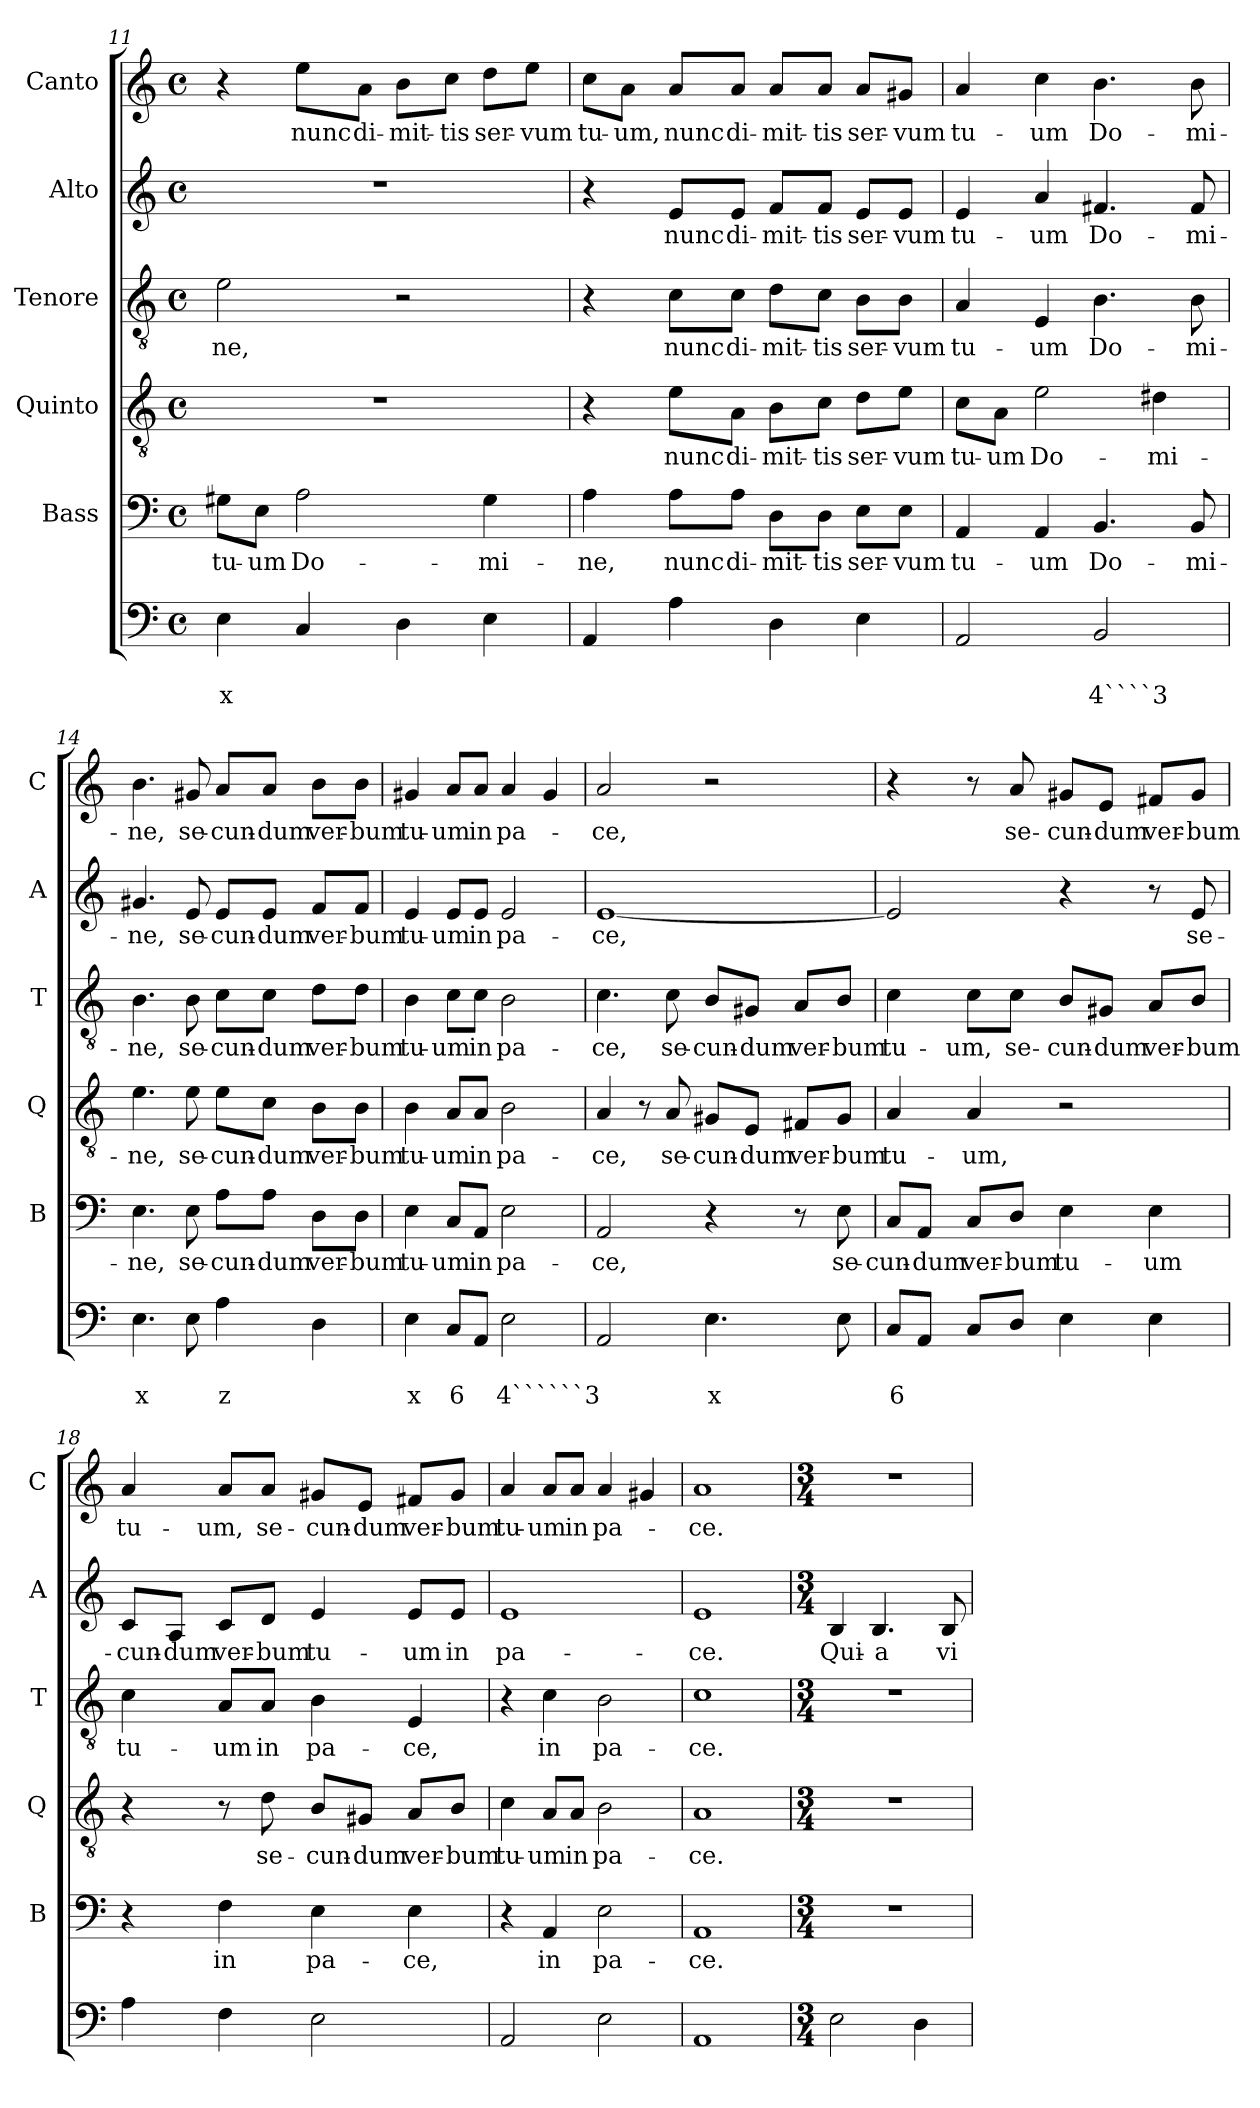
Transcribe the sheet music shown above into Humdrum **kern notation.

**kern	**text	**text	**kern	**text	**kern	**text	**kern	**text	**kern	**text	**kern	**text
*part6	*part6	*part6	*part5	*part5	*part4	*part4	*part3	*part3	*part2	*part2	*part1	*part1
*staff6	*staff6	*staff6	*staff5	*staff5	*staff4	*staff4	*staff3	*staff3	*staff2	*staff2	*staff1	*staff1
*	*	*	*I"Bass	*	*I"Quinto	*	*I"Tenore	*	*I"Alto	*	*I"Canto	*
*	*	*	*I'B	*	*I'Q	*	*I'T	*	*I'A	*	*I'C	*
*clefF4	*	*	*clefF4	*	*clefGv2	*	*clefGv2	*	*clefG2	*	*clefG2	*
*k[]	*	*	*k[]	*	*k[]	*	*k[]	*	*k[]	*	*k[]	*
*C:	*	*	*C:	*	*C:	*	*C:	*	*C:	*	*C:	*
*M4/4	*	*	*M4/4	*	*M4/4	*	*M4/4	*	*M4/4	*	*M4/4	*
*met(c)	*	*	*met(c)	*	*met(c)	*	*met(c)	*	*met(c)	*	*met(c)	*
=11	=11	=11	=11	=11	=11	=11	=11	=11	=11	=11	=11	=11
!	!	!LO:LY:b	!	!LO:LY:b	!	!	!	!LO:LY:b	!	!	!	!
4E\	.	x	8G#X\L	tu-	1r	.	2e\	-ne,	1r	.	4r	.
!	!	!	!	!LO:LY:b	!	!	!	!	!	!	!	!
.	.	.	8E\J	-um	.	.	.	.	.	.	.	.
!	!	!	!	!LO:LY:b	!	!	!	!	!	!	!	!LO:LY:b
4C/	.	.	2A\	Do-	.	.	.	.	.	.	8ee\L	nunc
!	!	!	!	!	!	!	!	!	!	!	!	!LO:LY:b
.	.	.	.	.	.	.	.	.	.	.	8a\J	di-
!	!	!	!	!	!	!	!	!	!	!	!	!LO:LY:b
4D\	.	.	.	.	.	.	2r	.	.	.	8b\L	-mit-
!	!	!	!	!	!	!	!	!	!	!	!	!LO:LY:b
.	.	.	.	.	.	.	.	.	.	.	8cc\J	-tis
!	!	!	!	!LO:LY:b	!	!	!	!	!	!	!	!LO:LY:b
4E\	.	.	4G#\	-mi-	.	.	.	.	.	.	8dd\L	ser-
!	!	!	!	!	!	!	!	!	!	!	!	!LO:LY:b
.	.	.	.	.	.	.	.	.	.	.	8ee\J	-vum
=12	=12	=12	=12	=12	=12	=12	=12	=12	=12	=12	=12	=12
!	!	!	!	!LO:LY:b	!	!	!	!	!	!	!	!LO:LY:b
4AA/	.	.	4A\	-ne,	4r	.	4r	.	4r	.	8cc\L	tu-
!	!	!	!	!	!	!	!	!	!	!	!	!LO:LY:b
.	.	.	.	.	.	.	.	.	.	.	8a\J	-um,
!	!	!	!	!LO:LY:b	!	!LO:LY:b	!	!LO:LY:b	!	!LO:LY:b	!	!LO:LY:b
4A\	.	.	8A\L	nunc	8e\L	nunc	8c\L	nunc	8e/L	nunc	8a/L	nunc
!	!	!	!	!LO:LY:b	!	!LO:LY:b	!	!LO:LY:b	!	!LO:LY:b	!	!LO:LY:b
.	.	.	8A\J	di-	8A\J	di-	8c\J	di-	8e/J	di-	8a/J	di-
!	!	!	!	!LO:LY:b	!	!LO:LY:b	!	!LO:LY:b	!	!LO:LY:b	!	!LO:LY:b
4D\	.	.	8D\L	-mit-	8B\L	-mit-	8d\L	-mit-	8f/L	-mit-	8a/L	-mit-
!	!	!	!	!LO:LY:b	!	!LO:LY:b	!	!LO:LY:b	!	!LO:LY:b	!	!LO:LY:b
.	.	.	8D\J	-tis	8c\J	-tis	8c\J	-tis	8f/J	-tis	8a/J	-tis
!	!	!	!	!LO:LY:b	!	!LO:LY:b	!	!LO:LY:b	!	!LO:LY:b	!	!LO:LY:b
4E\	.	.	8E\L	ser-	8d\L	ser-	8B\L	ser-	8e/L	ser-	8a/L	ser-
!	!	!	!	!LO:LY:b	!	!LO:LY:b	!	!LO:LY:b	!	!LO:LY:b	!	!LO:LY:b
.	.	.	8E\J	-vum	8e\J	-vum	8B\J	-vum	8e/J	-vum	8g#X/J	-vum
=13	=13	=13	=13	=13	=13	=13	=13	=13	=13	=13	=13	=13
!	!	!	!	!LO:LY:b	!	!LO:LY:b	!	!LO:LY:b	!	!LO:LY:b	!	!LO:LY:b
2AA/	.	.	4AA/	tu-	8c\L	tu-	4A/	tu-	4e/	tu-	4a/	tu-
!	!	!	!	!	!	!LO:LY:b	!	!	!	!	!	!
.	.	.	.	.	8A\J	-um	.	.	.	.	.	.
!	!	!	!	!LO:LY:b	!	!LO:LY:b	!	!LO:LY:b	!	!LO:LY:b	!	!LO:LY:b
.	.	.	4AA/	-um	2e\	Do-	4E/	-um	4a/	-um	4cc\	-um
!	!	!LO:LY:b	!	!LO:LY:b	!	!	!	!LO:LY:b	!	!LO:LY:b	!	!LO:LY:b
2BB/	.	4````3	4.BB/	Do-	.	.	4.B\	Do-	4.f#X/	Do-	4.b\	Do-
!	!	!	!	!	!	!LO:LY:b	!	!	!	!	!	!
.	.	.	.	.	4d#X\	-mi-	.	.	.	.	.	.
!	!	!	!	!LO:LY:b	!	!	!	!LO:LY:b	!	!LO:LY:b	!	!LO:LY:b
.	.	.	8BB/	-mi-	.	.	8B\	-mi-	8f#/	-mi-	8b\	-mi-
!!LO:PB:g=z
=14	=14	=14	=14	=14	=14	=14	=14	=14	=14	=14	=14	=14
!	!	!LO:LY:b	!	!LO:LY:b	!	!LO:LY:b	!	!LO:LY:b	!	!LO:LY:b	!	!LO:LY:b
4.E\	.	x	4.E\	-ne,	4.e\	-ne,	4.B\	-ne,	4.g#X/	-ne,	4.b\	-ne,
!	!	!	!	!LO:LY:b	!	!LO:LY:b	!	!LO:LY:b	!	!LO:LY:b	!	!LO:LY:b
8E\	.	.	8E\	se-	8e\	se-	8B\	se-	8e/	se-	8g#X/	se-
!	!	!LO:LY:b	!	!LO:LY:b	!	!LO:LY:b	!	!LO:LY:b	!	!LO:LY:b	!	!LO:LY:b
4A\	.	z	8A\L	-cun-	8e\L	-cun-	8c\L	-cun-	8e/L	-cun-	8a/L	-cun-
!	!	!	!	!LO:LY:b	!	!LO:LY:b	!	!LO:LY:b	!	!LO:LY:b	!	!LO:LY:b
.	.	.	8A\J	-dum	8c\J	-dum	8c\J	-dum	8e/J	-dum	8a/J	-dum
!	!	!	!	!LO:LY:b	!	!LO:LY:b	!	!LO:LY:b	!	!LO:LY:b	!	!LO:LY:b
4D\	.	.	8D\L	ver-	8B\L	ver-	8d\L	ver-	8f/L	ver-	8b\L	ver-
!	!	!	!	!LO:LY:b	!	!LO:LY:b	!	!LO:LY:b	!	!LO:LY:b	!	!LO:LY:b
.	.	.	8D\J	-bum	8B\J	-bum	8d\J	-bum	8f/J	-bum	8b\J	-bum
=15	=15	=15	=15	=15	=15	=15	=15	=15	=15	=15	=15	=15
!	!	!LO:LY:b	!	!LO:LY:b	!	!LO:LY:b	!	!LO:LY:b	!	!LO:LY:b	!	!LO:LY:b
4E\	.	x	4E\	tu-	4B\	tu-	4B\	tu-	4e/	tu-	4g#X/	tu-
!	!	!LO:LY:b	!	!LO:LY:b	!	!LO:LY:b	!	!LO:LY:b	!	!LO:LY:b	!	!LO:LY:b
8C/L	.	6	8C/L	-um	8A/L	-um	8c\L	-um	8e/L	-um	8a/L	-um
!	!	!	!	!LO:LY:b	!	!LO:LY:b	!	!LO:LY:b	!	!LO:LY:b	!	!LO:LY:b
8AA/J	.	.	8AA/J	in	8A/J	in	8c\J	in	8e/J	in	8a/J	in
!	!	!LO:LY:b	!	!LO:LY:b	!	!LO:LY:b	!	!LO:LY:b	!	!LO:LY:b	!	!LO:LY:b
2E\	.	4``````3	2E\	pa-	2B\	pa-	2B\	pa-	2e/	pa-	4a/	pa-
.	.	.	.	.	.	.	.	.	.	.	4g#/	.
=16	=16	=16	=16	=16	=16	=16	=16	=16	=16	=16	=16	=16
!	!	!	!	!LO:LY:b	!	!LO:LY:b	!	!LO:LY:b	!	!LO:LY:b	!	!LO:LY:b
2AA/	.	.	2AA/	-ce,	4A/	-ce,	4.c\	-ce,	[1e	-ce,	2a/	-ce,
.	.	.	.	.	8r	.	.	.	.	.	.	.
!	!	!	!	!	!	!LO:LY:b	!	!LO:LY:b	!	!	!	!
.	.	.	.	.	8A/	se-	8c\	se-	.	.	.	.
!	!	!LO:LY:b	!	!	!	!LO:LY:b	!	!LO:LY:b	!	!	!	!
4.E\	.	x	4r	.	8G#X/L	-cun-	8B/L	-cun-	.	.	2r	.
!	!	!	!	!	!	!LO:LY:b	!	!LO:LY:b	!	!	!	!
.	.	.	.	.	8E/J	-dum	8G#X/J	-dum	.	.	.	.
!	!	!	!	!	!	!LO:LY:b	!	!LO:LY:b	!	!	!	!
.	.	.	8r	.	8F#X/L	ver-	8A/L	ver-	.	.	.	.
!	!	!	!	!LO:LY:b	!	!LO:LY:b	!	!LO:LY:b	!	!	!	!
8E\	.	.	8E\	se-	8G#/J	-bum	8B/J	-bum	.	.	.	.
!!LO:LB:g=z
=17	=17	=17	=17	=17	=17	=17	=17	=17	=17	=17	=17	=17
!	!	!LO:LY:b	!	!LO:LY:b	!	!LO:LY:b	!	!LO:LY:b	!	!	!	!
8C/L	.	6	8C/L	-cun-	4A/	tu-	4c\	tu-	2e/]	.	4r	.
!	!	!	!	!LO:LY:b	!	!	!	!	!	!	!	!
8AA/J	.	.	8AA/J	-dum	.	.	.	.	.	.	.	.
!	!	!	!	!LO:LY:b	!	!LO:LY:b	!	!LO:LY:b	!	!	!	!
8C/L	.	.	8C/L	ver-	4A/	-um,	8c\L	-um,	.	.	8r	.
!	!	!	!	!LO:LY:b	!	!	!	!LO:LY:b	!	!	!	!LO:LY:b
8D/J	.	.	8D/J	-bum	.	.	8c\J	se-	.	.	8a/	se-
!	!	!	!	!LO:LY:b	!	!	!	!LO:LY:b	!	!	!	!LO:LY:b
4E\	.	.	4E\	tu-	2r	.	8B/L	-cun-	4r	.	8g#X/L	-cun-
!	!	!	!	!	!	!	!	!LO:LY:b	!	!	!	!LO:LY:b
.	.	.	.	.	.	.	8G#X/J	-dum	.	.	8e/J	-dum
!	!	!	!	!LO:LY:b	!	!	!	!LO:LY:b	!	!	!	!LO:LY:b
4E\	.	.	4E\	-um	.	.	8A/L	ver-	8r	.	8f#X/L	ver-
!	!	!	!	!	!	!	!	!LO:LY:b	!	!LO:LY:b	!	!LO:LY:b
.	.	.	.	.	.	.	8B/J	-bum	8e/	se-	8g#/J	-bum
=18	=18	=18	=18	=18	=18	=18	=18	=18	=18	=18	=18	=18
!	!	!	!	!	!	!	!	!LO:LY:b	!	!LO:LY:b	!	!LO:LY:b
4A\	.	.	4r	.	4r	.	4c\	tu-	8c/L	-cun-	4a/	tu-
!	!	!	!	!	!	!	!	!	!	!LO:LY:b	!	!
.	.	.	.	.	.	.	.	.	8A/J	-dum	.	.
!	!	!	!	!LO:LY:b	!	!	!	!LO:LY:b	!	!LO:LY:b	!	!LO:LY:b
4F\	.	.	4F\	in	8r	.	8A/L	-um	8c/L	ver-	8a/L	-um,
!	!	!	!	!	!	!LO:LY:b	!	!LO:LY:b	!	!LO:LY:b	!	!LO:LY:b
.	.	.	.	.	8d\	se-	8A/J	in	8d/J	-bum	8a/J	se-
!	!	!	!	!LO:LY:b	!	!LO:LY:b	!	!LO:LY:b	!	!LO:LY:b	!	!LO:LY:b
2E\	.	.	4E\	pa-	8B/L	-cun-	4B\	pa-	4e/	tu-	8g#X/L	-cun-
!	!	!	!	!	!	!LO:LY:b	!	!	!	!	!	!LO:LY:b
.	.	.	.	.	8G#X/J	-dum	.	.	.	.	8e/J	-dum
!	!	!	!	!LO:LY:b	!	!LO:LY:b	!	!LO:LY:b	!	!LO:LY:b	!	!LO:LY:b
.	.	.	4E\	-ce,	8A/L	ver-	4E/	-ce,	8e/L	-um	8f#X/L	ver-
!	!	!	!	!	!	!LO:LY:b	!	!	!	!LO:LY:b	!	!LO:LY:b
.	.	.	.	.	8B/J	-bum	.	.	8e/J	in	8g#/J	-bum
=19	=19	=19	=19	=19	=19	=19	=19	=19	=19	=19	=19	=19
!	!	!	!	!	!	!LO:LY:b	!	!	!	!LO:LY:b	!	!LO:LY:b
2AA/	.	.	4r	.	4c\	tu-	4r	.	1e	pa-	4a/	tu-
!	!	!	!	!LO:LY:b	!	!LO:LY:b	!	!LO:LY:b	!	!	!	!LO:LY:b
.	.	.	4AA/	in	8A/L	-um	4c\	in	.	.	8a/L	-um
!	!	!	!	!	!	!LO:LY:b	!	!	!	!	!	!LO:LY:b
.	.	.	.	.	8A/J	in	.	.	.	.	8a/J	in
!	!	!	!	!LO:LY:b	!	!LO:LY:b	!	!LO:LY:b	!	!	!	!LO:LY:b
2E\	.	.	2E\	pa-	2B\	pa-	2B\	pa-	.	.	4a/	pa-
.	.	.	.	.	.	.	.	.	.	.	4g#X/	.
=20	=20	=20	=20	=20	=20	=20	=20	=20	=20	=20	=20	=20
!	!	!	!	!LO:LY:b	!	!LO:LY:b	!	!LO:LY:b	!	!LO:LY:b	!	!LO:LY:b
1AA	.	.	1AA	-ce.	1A	-ce.	1c	-ce.	1e	-ce.	1a	-ce.
!!LO:PB:g=z
=21	=21	=21	=21	=21	=21	=21	=21	=21	=21	=21	=21	=21
*M3/4	*	*	*M3/4	*	*M3/4	*	*M3/4	*	*M3/4	*	*M3/4	*
!	!	!	!	!	!	!	!	!	!	!LO:LY:b	!	!
2E\	.	.	2.r	.	2.r	.	2.r	.	4B/	Qui-	2.r	.
!	!	!	!	!	!	!	!	!	!	!LO:LY:b	!	!
.	.	.	.	.	.	.	.	.	4.B/	-a	.	.
4D\	.	.	.	.	.	.	.	.	.	.	.	.
!	!	!	!	!	!	!	!	!	!	!LO:LY:b	!	!
.	.	.	.	.	.	.	.	.	8B/	vi-	.	.
=	=	=	=	=	=	=	=	=	=	=	=	=
*-	*-	*-	*-	*-	*-	*-	*-	*-	*-	*-	*-	*-
